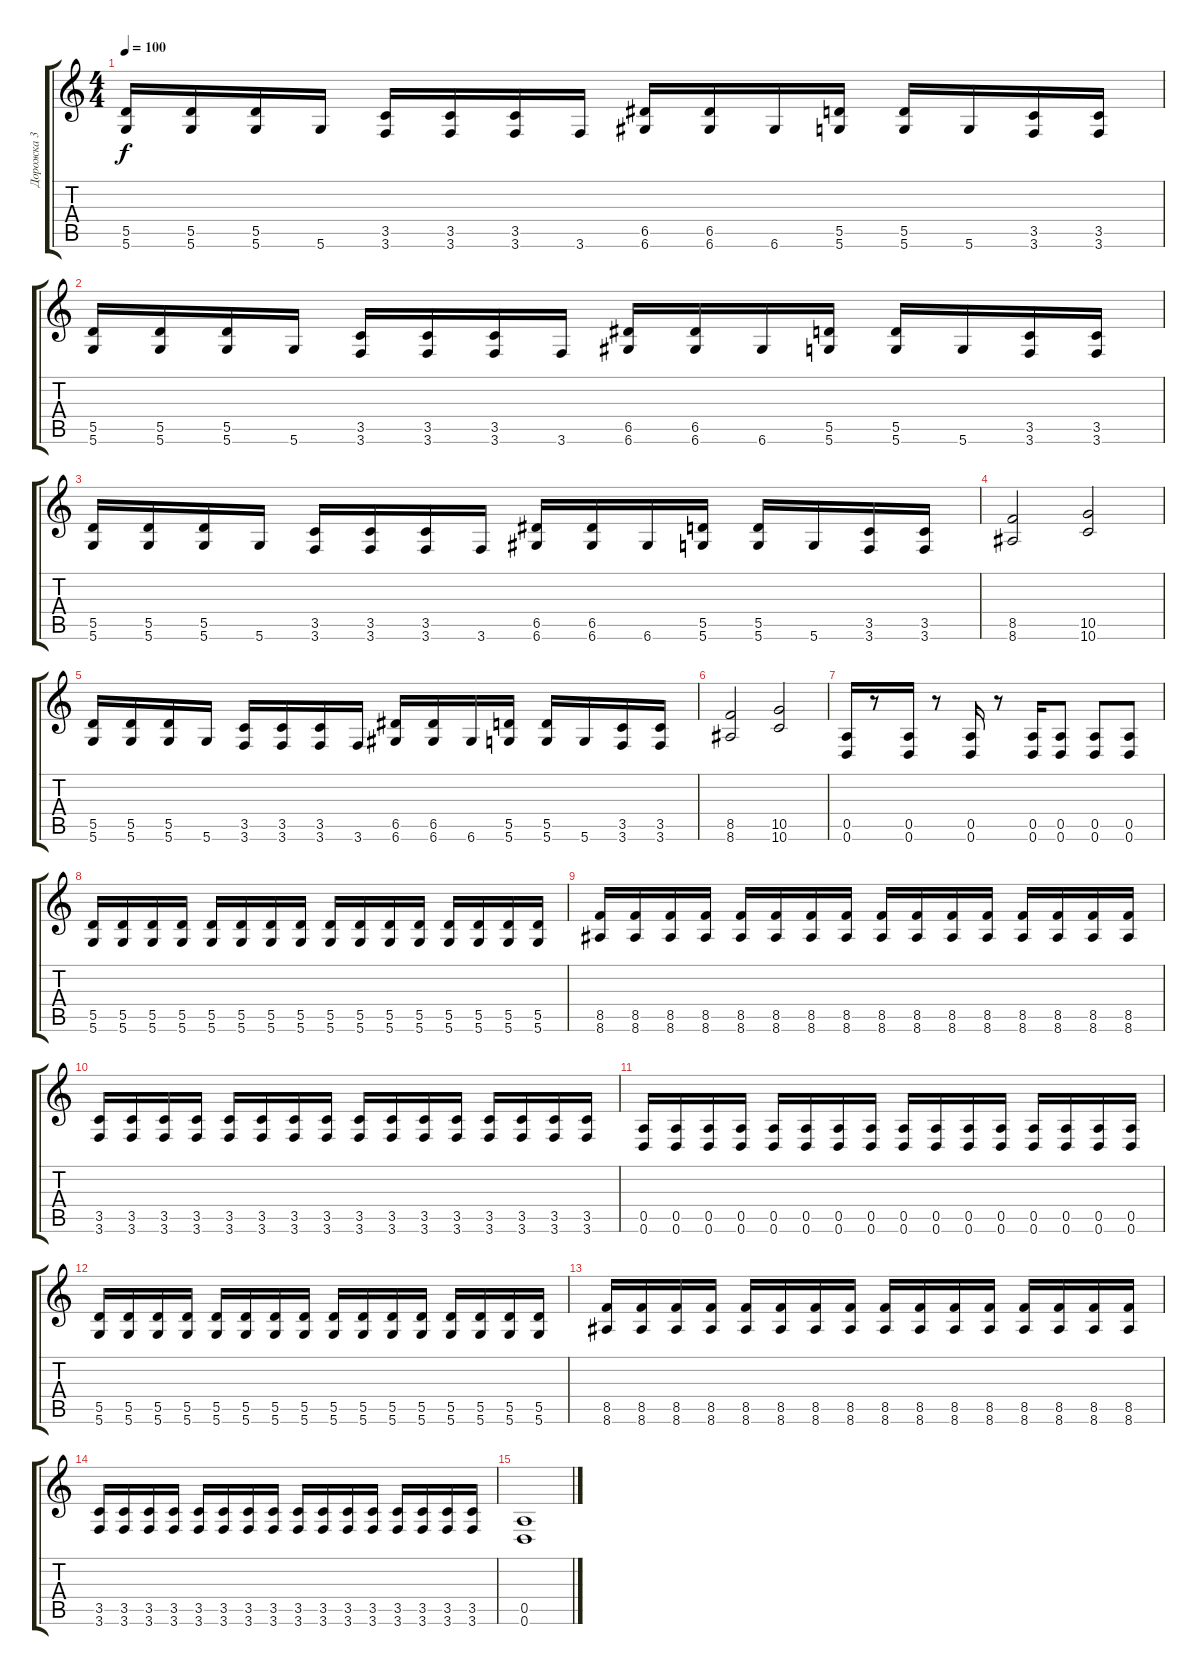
\track ("Дорожка 3" "Дорожка 3") {instrument distortionguitar}
\staff {score tabs}
\tuning (E4 B3 G3 D3 A2 D2) {hide}
\ts (4 4)
\tempo 100
\clef g2
\ks c
(5.5 5.6).16{dy f} (5.5 5.6).16 (5.5 5.6).16 5.6.16 (3.5 3.6).16 (3.5 3.6).16 (3.5 3.6).16 3.6.16 (6.5 6.6).16 (6.5 6.6).16 6.6.16 (5.5 5.6).16 (5.5 5.6).16 5.6.16 (3.5 3.6).16 (3.5 3.6).16 |
(5.5 5.6).16 (5.5 5.6).16 (5.5 5.6).16 5.6.16 (3.5 3.6).16 (3.5 3.6).16 (3.5 3.6).16 3.6.16 (6.5 6.6).16 (6.5 6.6).16 6.6.16 (5.5 5.6).16 (5.5 5.6).16 5.6.16 (3.5 3.6).16 (3.5 3.6).16 |
(5.5 5.6).16 (5.5 5.6).16 (5.5 5.6).16 5.6.16 (3.5 3.6).16 (3.5 3.6).16 (3.5 3.6).16 3.6.16 (6.5 6.6).16 (6.5 6.6).16 6.6.16 (5.5 5.6).16 (5.5 5.6).16 5.6.16 (3.5 3.6).16 (3.5 3.6).16 |
(8.5 8.6).2 (10.5 10.6).2 |
(5.5 5.6).16 (5.5 5.6).16 (5.5 5.6).16 5.6.16 (3.5 3.6).16 (3.5 3.6).16 (3.5 3.6).16 3.6.16 (6.5 6.6).16 (6.5 6.6).16 6.6.16 (5.5 5.6).16 (5.5 5.6).16 5.6.16 (3.5 3.6).16 (3.5 3.6).16 |
(8.5 8.6).2 (10.5 10.6).2 |
(0.5 0.6).16 r.8 (0.5 0.6).16 r.8 (0.5 0.6).16 r.8 (0.5 0.6).16 (0.5 0.6).8 (0.5 0.6).8 (0.5 0.6).8 |
(5.5 5.6).16 (5.5 5.6).16 (5.5 5.6).16 (5.5 5.6).16 (5.5 5.6).16 (5.5 5.6).16 (5.5 5.6).16 (5.5 5.6).16 (5.5 5.6).16 (5.5 5.6).16 (5.5 5.6).16 (5.5 5.6).16 (5.5 5.6).16 (5.5 5.6).16 (5.5 5.6).16 (5.5 5.6).16 |
(8.5 8.6).16 (8.5 8.6).16 (8.5 8.6).16 (8.5 8.6).16 (8.5 8.6).16 (8.5 8.6).16 (8.5 8.6).16 (8.5 8.6).16 (8.5 8.6).16 (8.5 8.6).16 (8.5 8.6).16 (8.5 8.6).16 (8.5 8.6).16 (8.5 8.6).16 (8.5 8.6).16 (8.5 8.6).16 |
(3.5 3.6).16 (3.5 3.6).16 (3.5 3.6).16 (3.5 3.6).16 (3.5 3.6).16 (3.5 3.6).16 (3.5 3.6).16 (3.5 3.6).16 (3.5 3.6).16 (3.5 3.6).16 (3.5 3.6).16 (3.5 3.6).16 (3.5 3.6).16 (3.5 3.6).16 (3.5 3.6).16 (3.5 3.6).16 |
(0.5 0.6).16 (0.5 0.6).16 (0.5 0.6).16 (0.5 0.6).16 (0.5 0.6).16 (0.5 0.6).16 (0.5 0.6).16 (0.5 0.6).16 (0.5 0.6).16 (0.5 0.6).16 (0.5 0.6).16 (0.5 0.6).16 (0.5 0.6).16 (0.5 0.6).16 (0.5 0.6).16 (0.5 0.6).16 |
(5.5 5.6).16 (5.5 5.6).16 (5.5 5.6).16 (5.5 5.6).16 (5.5 5.6).16 (5.5 5.6).16 (5.5 5.6).16 (5.5 5.6).16 (5.5 5.6).16 (5.5 5.6).16 (5.5 5.6).16 (5.5 5.6).16 (5.5 5.6).16 (5.5 5.6).16 (5.5 5.6).16 (5.5 5.6).16 |
(8.5 8.6).16 (8.5 8.6).16 (8.5 8.6).16 (8.5 8.6).16 (8.5 8.6).16 (8.5 8.6).16 (8.5 8.6).16 (8.5 8.6).16 (8.5 8.6).16 (8.5 8.6).16 (8.5 8.6).16 (8.5 8.6).16 (8.5 8.6).16 (8.5 8.6).16 (8.5 8.6).16 (8.5 8.6).16 |
(3.5 3.6).16 (3.5 3.6).16 (3.5 3.6).16 (3.5 3.6).16 (3.5 3.6).16 (3.5 3.6).16 (3.5 3.6).16 (3.5 3.6).16 (3.5 3.6).16 (3.5 3.6).16 (3.5 3.6).16 (3.5 3.6).16 (3.5 3.6).16 (3.5 3.6).16 (3.5 3.6).16 (3.5 3.6).16 |
(0.5 0.6).1
